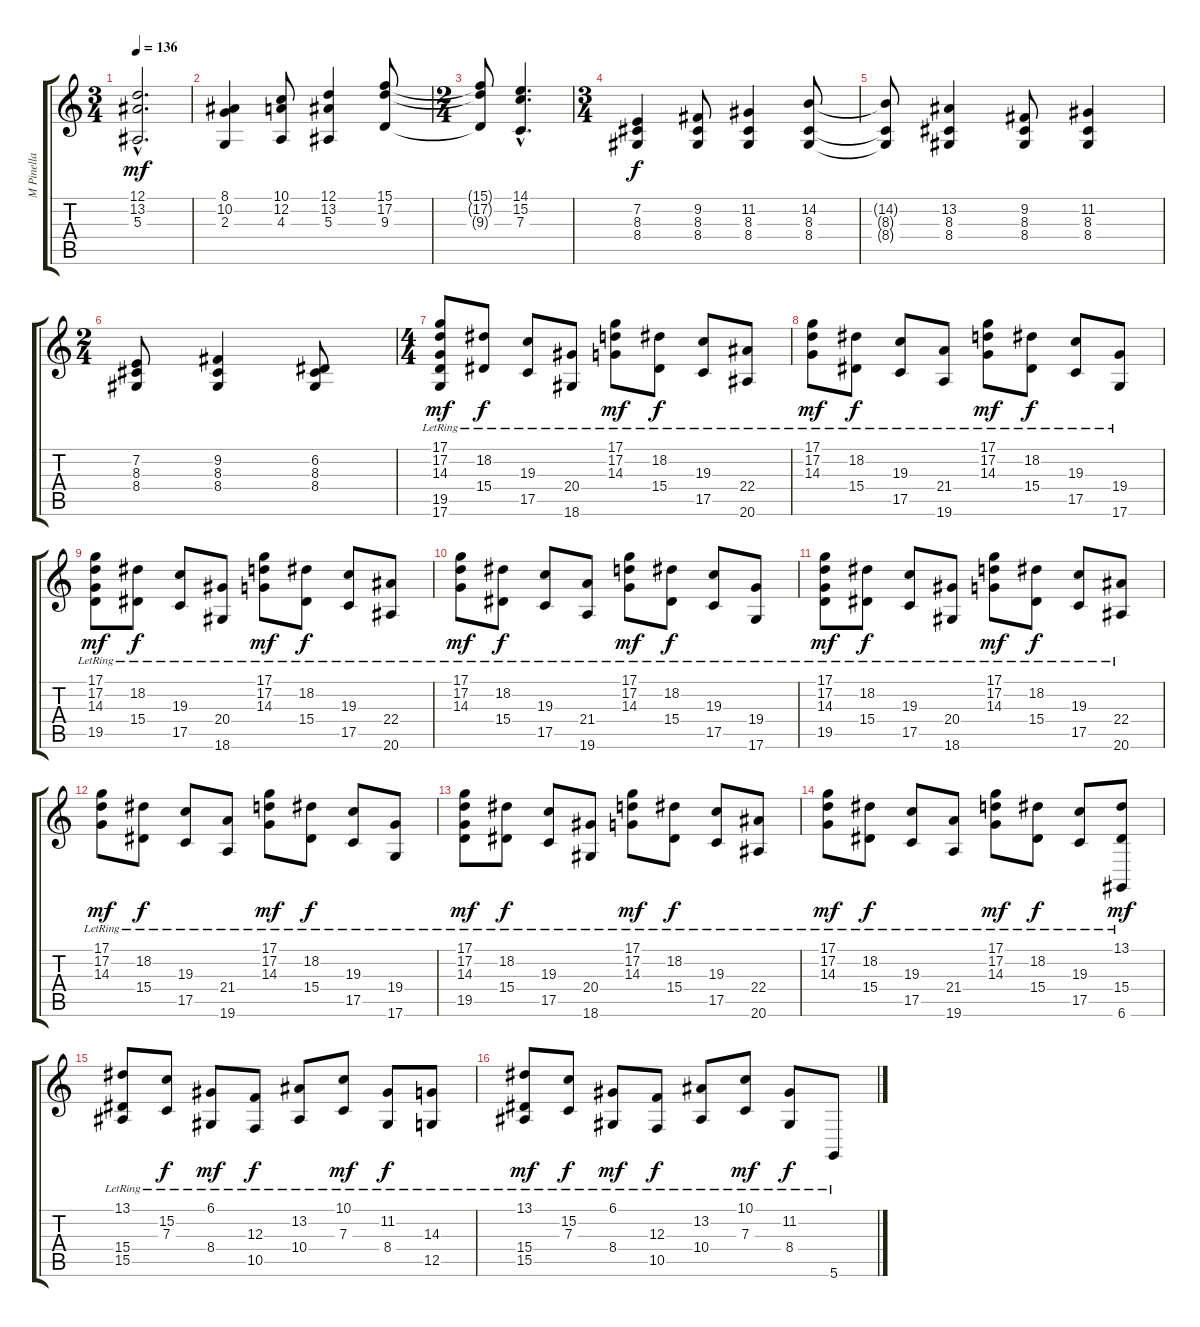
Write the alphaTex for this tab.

\track ("M Pinella" "M Pinella") {instrument acousticgrandpiano}
\staff {score tabs}
\tuning (D4 A3 F3 C3 G2 D2) {hide}
\ts (3 4)
\tempo 136
\clef g2
\ks c
(12.1{hac t} 13.2{hac t} 5.3{hac t}).2{d dy mf} |
(8.1 10.2 2.3).4 (10.1 12.2 4.3).8 (12.1 13.2 5.3).4 (15.1 17.2 9.3).8 |
\ts (2 4)
(15.1{t} 17.2{t} 9.3{t}).8 (14.1{hac} 15.2{hac} 7.3{hac}).4{d} |
\ts (3 4)
(7.2 8.3 8.4).4{dy f} (9.2 8.3 8.4).8 (11.2 8.3 8.4).4 (14.2 8.3 8.4).8 |
(14.2{t} 8.3{t} 8.4{t}).8 (13.2 8.3 8.4).4 (9.2 8.3 8.4).8 (11.2 8.3 8.4).4 |
\ts (2 4)
(7.2 8.3 8.4).8 (9.2 8.3 8.4).4 (6.2 8.3 8.4).8 |
\ts (4 4)
(17.1{lr} 17.2{lr} 14.3{lr} 19.5{lr} 17.6{lr}).8{dy mf volume 12} (18.2{lr} 15.4{lr}).8{dy f} (19.3{lr} 17.5{lr}).8 (20.4{lr} 18.6{lr}).8 (17.1{lr} 17.2{lr} 14.3{lr}).8{dy mf} (18.2{lr} 15.4{lr}).8{dy f} (19.3{lr} 17.5{lr}).8 (22.4{lr} 20.6{lr}).8 |
(17.1{lr} 17.2{lr} 14.3{lr}).8{dy mf} (18.2{lr} 15.4{lr}).8{dy f} (19.3{lr} 17.5{lr}).8 (21.4{lr} 19.6{lr}).8 (17.1{lr} 17.2{lr} 14.3{lr}).8{dy mf} (18.2{lr} 15.4{lr}).8{dy f} (19.3{lr} 17.5{lr}).8 (19.4{lr} 17.6{lr}).8 |
(17.1{lr} 17.2{lr} 14.3{lr} 19.5{lr}).8{dy mf} (18.2{lr} 15.4{lr}).8{dy f} (19.3{lr} 17.5{lr}).8 (20.4{lr} 18.6{lr}).8 (17.1{lr} 17.2{lr} 14.3{lr}).8{dy mf} (18.2{lr} 15.4{lr}).8{dy f} (19.3{lr} 17.5{lr}).8 (22.4{lr} 20.6{lr}).8 |
(17.1{lr} 17.2{lr} 14.3{lr}).8{dy mf} (18.2{lr} 15.4{lr}).8{dy f} (19.3{lr} 17.5{lr}).8 (21.4{lr} 19.6{lr}).8 (17.1{lr} 17.2{lr} 14.3{lr}).8{dy mf} (18.2{lr} 15.4{lr}).8{dy f} (19.3{lr} 17.5{lr}).8 (19.4{lr} 17.6{lr}).8 |
(17.1{lr} 17.2{lr} 14.3{lr} 19.5{lr}).8{dy mf} (18.2{lr} 15.4{lr}).8{dy f} (19.3{lr} 17.5{lr}).8 (20.4{lr} 18.6{lr}).8 (17.1{lr} 17.2{lr} 14.3{lr}).8{dy mf} (18.2{lr} 15.4{lr}).8{dy f} (19.3{lr} 17.5{lr}).8 (22.4{lr} 20.6{lr}).8 |
(17.1{lr} 17.2{lr} 14.3{lr}).8{dy mf} (18.2{lr} 15.4{lr}).8{dy f} (19.3{lr} 17.5{lr}).8 (21.4{lr} 19.6{lr}).8 (17.1{lr} 17.2{lr} 14.3{lr}).8{dy mf} (18.2{lr} 15.4{lr}).8{dy f} (19.3{lr} 17.5{lr}).8 (19.4{lr} 17.6{lr}).8 |
(17.1{lr} 17.2{lr} 14.3{lr} 19.5{lr}).8{dy mf} (18.2{lr} 15.4{lr}).8{dy f} (19.3{lr} 17.5{lr}).8 (20.4{lr} 18.6{lr}).8 (17.1{lr} 17.2{lr} 14.3{lr}).8{dy mf} (18.2{lr} 15.4{lr}).8{dy f} (19.3{lr} 17.5{lr}).8 (22.4{lr} 20.6{lr}).8 |
(17.1{lr} 17.2{lr} 14.3{lr}).8{dy mf} (18.2{lr} 15.4{lr}).8{dy f} (19.3{lr} 17.5{lr}).8 (21.4{lr} 19.6{lr}).8 (17.1{lr} 17.2{lr} 14.3{lr}).8{dy mf} (18.2{lr} 15.4{lr}).8{dy f} (19.3{lr} 17.5{lr}).8 (13.1{lr} 15.4{lr} 6.6{lr}).8{dy mf} |
(13.1{lr} 15.4{lr} 15.5{lr}).8 (15.2{lr} 7.3{lr}).8{dy f} (6.1{lr} 8.4{lr}).8{dy mf} (12.3{lr} 10.5{lr}).8{dy f} (13.2{lr} 10.4{lr}).8 (10.1{lr} 7.3{lr}).8{dy mf} (11.2{lr} 8.4{lr}).8{dy f} (14.3{lr} 12.5{lr}).8 |
(13.1{lr} 15.4{lr} 15.5{lr}).8{dy mf} (15.2{lr} 7.3{lr}).8{dy f} (6.1{lr} 8.4{lr}).8{dy mf} (12.3{lr} 10.5{lr}).8{dy f} (13.2{lr} 10.4{lr}).8 (10.1{lr} 7.3{lr}).8{dy mf} (11.2{lr} 8.4{lr}).8{dy f} 5.6{lr}.8
